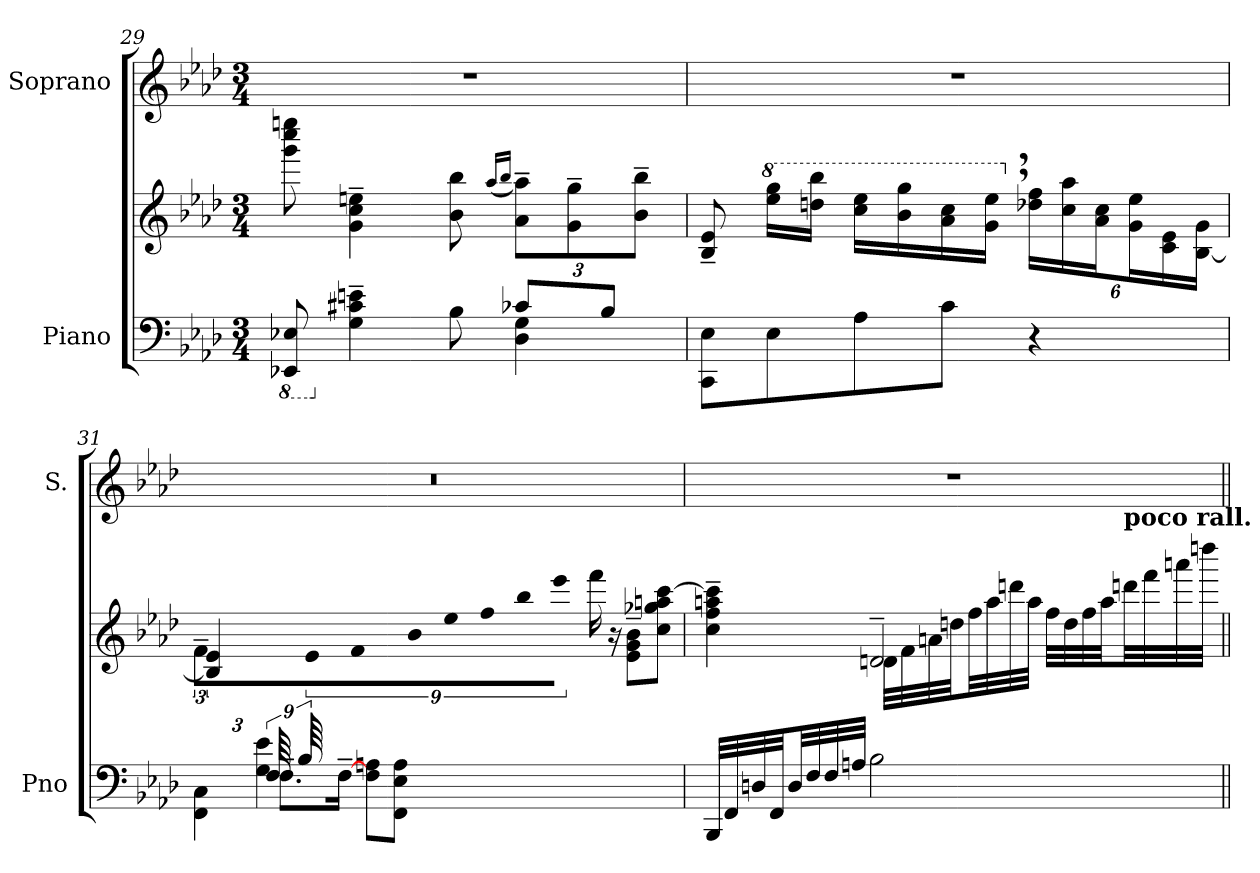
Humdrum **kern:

**kern	**kern	**kern
*part2	*part2	*part1
*staff3	*staff2	*staff1
*I"Piano	*	*I"Soprano
*I'Pno	*	*I'S.
!!LO:LB:g=z
*clefF4	*clefG2	*clefG2
*k[b-e-a-d-]	*k[b-e-a-d-]	*k[b-e-a-d-]
*A-:	*A-:	*A-:
*M3/4	*M3/4	*M3/4
*8ba	*	*
=29	=29	=29
*^	*	*
8EE-X/ 8EEE-X/	2ryy	8eeeen\ 8cccc\ 8ggg\	2.r
*X8ba	*	*	*
4en\~> 4c#X\~> 4G\~>	.	4een\~> 4cc\~> 4g\~>	.
8B-\	.	8bb-\ 8b-\	.
.	.	(16qaa-/LL	.
.	.	16qbb-/JJ	.
*	*	*Xbrackettup	*
8c-X/L	4G\ 4D-\	12aa-\~> 12a-\~>L)	.
.	.	12gg\~> 12g\~>	.
8B-/J	.	.	.
.	.	12bb-\~> 12b-\~>J	.
*v	*v	*	*
=30	=30	=30
8E-\ 8CC\L	8e-/~< 8B-/~<	2.r
*	*8va	*
8E-\	16ggg\ 16eee-\LL	.
.	16bbb-\ 16dddn\JJ	.
8A-\	16eee-\ 16ccc\LL	.
.	16ggg\ 16bb-\	.
8c\J	16ccc\ 16aa-\	.
.	16eee-\, 16gg\,JJ	.
*	*X8va	*
*	*brackettup	*
4r	24ff\ 24dd-X\LL	.
.	24aa-\ 24cc\	.
.	24cc\ 24a-\J	.
.	24ee-\ 24g\L	.
.	24e-\ 24c\	.
.	24g\ [>24B-\JJ	.
!!LO:PB:g=z
=31	=31	=31
*^	*^	*
*	*^	*	*	*
12ryy	4C\ 4FF\	4ryy	12f~<\L	4e-/ 4B-/]	2.r
12G~>/	.	.	36%7ryy	.	.
12E-~>/J	.	.	.	.	.
72F/LL	4e-\ 4G\	8.F~<\L	.	2ryy	.
72B-/	.	.	.	.	.
36%17ryy	.	.	72e-\	.	.
.	.	.	72f\	.	.
.	.	.	72b-\	.	.
.	.	.	72ee-\	.	.
.	.	.	72ff\	.	.
.	.	.	72bb-\	.	.
.	.	.	72eee-\JJ	.	.
.	.	.	16fff\	.	.
.	.	[16F~<\Jk	16r	.	.
.	8An\ 8F\L	4ryy	8b-\~> 8g\~> 8e-\~>L	.	.
.	8A\ 8E-\ 8FF\J	.	[>8ccc\ 8aan\ 8gg-X\ 8cc\J	.	.
*v	*v	*v	*	*	*
!!LO:LB:g=z
=32	=32	=32	=32
32BBB-/LLL	4ccc\]~> 4aan\~> 4ff\~> 4cc\~>	4ryy	2.r
32FF/	.	.	.
32Dn/	.	.	.
32FF/JJ	.	.	.
32D/LL	.	.	.
32F/	.	.	.
32F/	.	.	.
32An/JJJ	.	.	.
2B-\	2dn~>/	32d\LLL	.
.	.	32f\	.
.	.	32an\	.
.	.	32ddn\JJ	.
.	.	32ff\LL	.
.	.	32aa\	.
.	.	32dddn\	.
.	.	32aa\JJJ	.
.	.	32ff\LLL	.
.	.	32dd\	.
.	.	32ff\	.
.	.	32aa\JJ	.
!	!	!LO:TX:a:B:t=poco rall.	!
.	.	32dddn\LL	.
.	.	32fff\	.
.	.	32aaan\	.
.	.	32ddddn\JJJ	.
*	*v	*v	*
=||	=||	=||
*-	*-	*-
